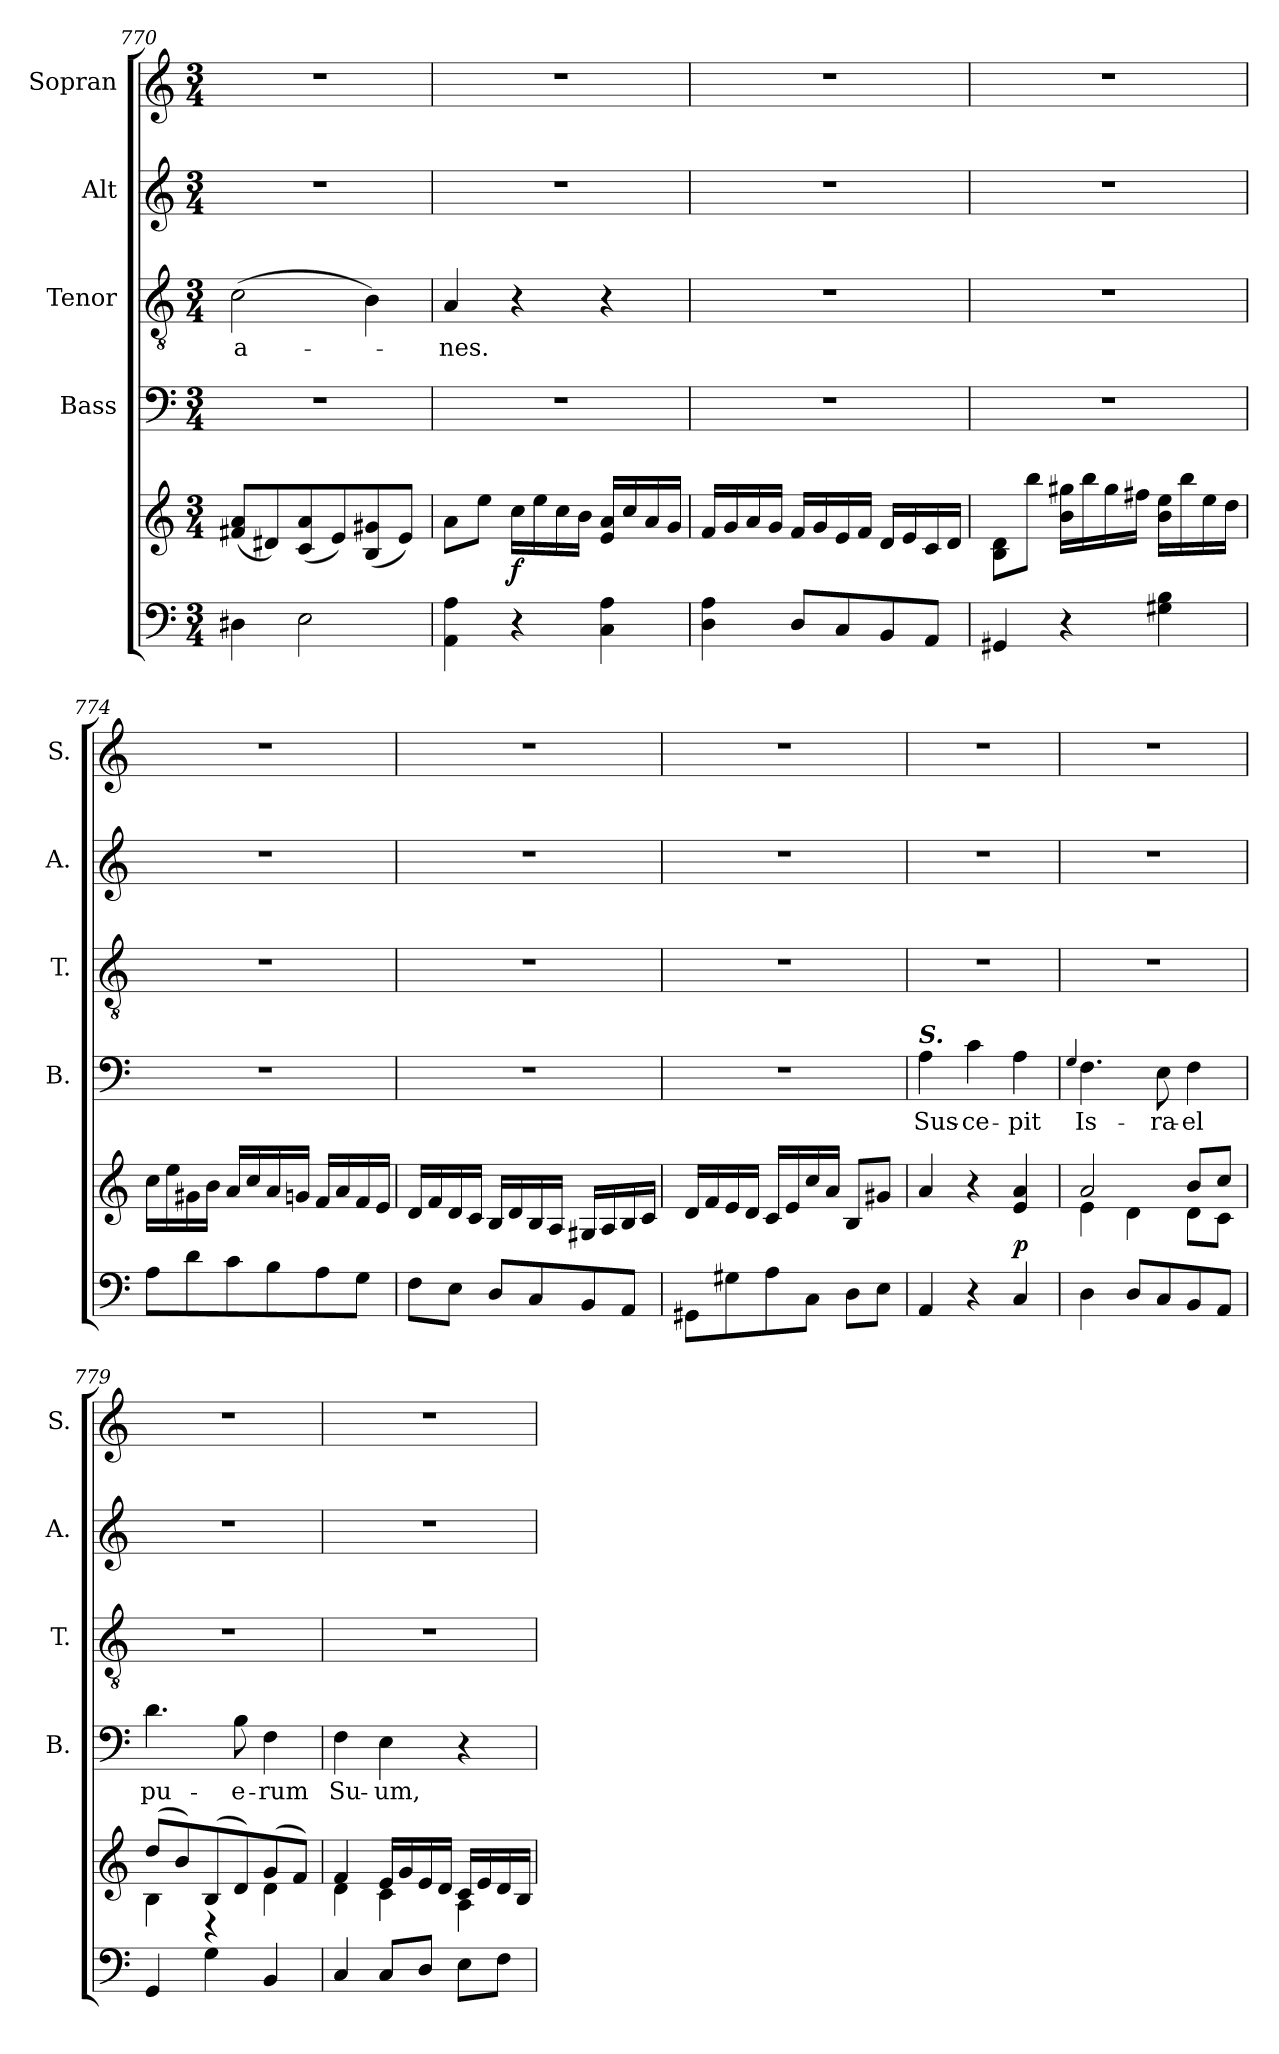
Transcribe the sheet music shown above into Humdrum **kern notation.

**kern	**kern	**dynam	**kern	**text	**kern	**text	**kern	**kern
*part5	*part5	*part5	*part4	*part4	*part3	*part3	*part2	*part1
*staff6	*staff5	*staff5/6	*staff4	*staff4	*staff3	*staff3	*staff2	*staff1
*	*	*	*I"Bass	*	*I"Tenor	*	*I"Alt	*I"Sopran
*	*	*	*I'B.	*	*I'T.	*	*I'A.	*I'S.
*clefF4	*clefG2	*	*clefF4	*	*clefGv2	*	*clefG2	*clefG2
*k[]	*k[]	*	*k[]	*	*k[]	*	*k[]	*k[]
*C:	*C:	*	*C:	*	*C:	*	*C:	*C:
*M3/4	*M3/4	*	*M3/4	*	*M3/4	*	*M3/4	*M3/4
=770	=770	=770	=770	=770	=770	=770	=770	=770
!	!	!	!	!	!	!LO:LY:b	!	!
4D#X\	(<8f#X/ 8a/L	.	2.r	.	(>2c\	-a-	2.r	2.r
.	8d#X/)	.	.	.	.	.	.	.
2E\	(<8c/ 8a/	.	.	.	.	.	.	.
.	8e/)	.	.	.	.	.	.	.
.	(<8B/ 8g#X/	.	.	.	4B\)	.	.	.
.	8e/J)	.	.	.	.	.	.	.
=771	=771	=771	=771	=771	=771	=771	=771	=771
!	!	!	!	!	!	!LO:LY:b	!	!
4AA\ 4A\	8a\L	.	2.r	.	4A/	-nes.	2.r	2.r
.	8ee\J	.	.	.	.	.	.	.
!	!	!LO:DY:b	!	!	!	!	!	!
4r	16cc\LL	f	.	.	4r	.	.	.
.	16ee\	.	.	.	.	.	.	.
.	16cc\	.	.	.	.	.	.	.
.	16b\JJ	.	.	.	.	.	.	.
4C\ 4A\	16e/ 16a/LL	.	.	.	4r	.	.	.
.	16cc/	.	.	.	.	.	.	.
.	16a/	.	.	.	.	.	.	.
.	16g/JJ	.	.	.	.	.	.	.
!!LO:PB:g=z
=772	=772	=772	=772	=772	=772	=772	=772	=772
4D\ 4A\	16f/LL	.	2.r	.	2.r	.	2.r	2.r
.	16g/	.	.	.	.	.	.	.
.	16a/	.	.	.	.	.	.	.
.	16g/JJ	.	.	.	.	.	.	.
8D/L	16f/LL	.	.	.	.	.	.	.
.	16g/	.	.	.	.	.	.	.
8C/	16e/	.	.	.	.	.	.	.
.	16f/JJ	.	.	.	.	.	.	.
8BB/	16d/LL	.	.	.	.	.	.	.
.	16e/	.	.	.	.	.	.	.
8AA/J	16c/	.	.	.	.	.	.	.
.	16d/JJ	.	.	.	.	.	.	.
=773	=773	=773	=773	=773	=773	=773	=773	=773
4GG#X/	8B\ 8d\L	.	2.r	.	2.r	.	2.r	2.r
.	8bb\J	.	.	.	.	.	.	.
4r	16b\ 16gg#X\LL	.	.	.	.	.	.	.
.	16bb\	.	.	.	.	.	.	.
.	16gg#\	.	.	.	.	.	.	.
.	16ff#X\JJ	.	.	.	.	.	.	.
4G#X\ 4B\	16b\ 16ee\LL	.	.	.	.	.	.	.
.	16bb\	.	.	.	.	.	.	.
.	16ee\	.	.	.	.	.	.	.
.	16dd\JJ	.	.	.	.	.	.	.
=774	=774	=774	=774	=774	=774	=774	=774	=774
8A\L	16cc\LL	.	2.r	.	2.r	.	2.r	2.r
.	16ee\	.	.	.	.	.	.	.
8d\	16g#X\	.	.	.	.	.	.	.
.	16b\JJ	.	.	.	.	.	.	.
8c\	16a/LL	.	.	.	.	.	.	.
.	16cc/	.	.	.	.	.	.	.
8B\	16a/	.	.	.	.	.	.	.
.	16gn/JJ	.	.	.	.	.	.	.
8A\	16f/LL	.	.	.	.	.	.	.
.	16a/	.	.	.	.	.	.	.
8G\J	16f/	.	.	.	.	.	.	.
.	16e/JJ	.	.	.	.	.	.	.
=775	=775	=775	=775	=775	=775	=775	=775	=775
8F\L	16d/LL	.	2.r	.	2.r	.	2.r	2.r
.	16f/	.	.	.	.	.	.	.
8E\J	16d/	.	.	.	.	.	.	.
.	16c/JJ	.	.	.	.	.	.	.
8D/L	16B/LL	.	.	.	.	.	.	.
.	16d/	.	.	.	.	.	.	.
8C/	16B/	.	.	.	.	.	.	.
.	16A/JJ	.	.	.	.	.	.	.
8BB/	16G#X/LL	.	.	.	.	.	.	.
.	16A/	.	.	.	.	.	.	.
8AA/J	16B/	.	.	.	.	.	.	.
.	16c/JJ	.	.	.	.	.	.	.
!!LO:LB:g=z
=776	=776	=776	=776	=776	=776	=776	=776	=776
8GG#X\L	16d/LL	.	2.r	.	2.r	.	2.r	2.r
.	16f/	.	.	.	.	.	.	.
8G#X\	16e/	.	.	.	.	.	.	.
.	16d/JJ	.	.	.	.	.	.	.
8A\	16c/LL	.	.	.	.	.	.	.
.	16e/	.	.	.	.	.	.	.
8C\J	16cc/	.	.	.	.	.	.	.
.	16a/JJ	.	.	.	.	.	.	.
8D\L	8B/L	.	.	.	.	.	.	.
8E\J	8g#X/J	.	.	.	.	.	.	.
=777	=777	=777	=777	=777	=777	=777	=777	=777
!	!	!	!LO:TX:a:Bi:t=S.	!	!	!	!	!
!	!	!	!	!LO:LY:b	!	!	!	!
4AA/	4a/	.	4A\	Sus-	2.r	.	2.r	2.r
!	!	!	!	!LO:LY:b	!	!	!	!
4r	4r	.	4c\	-ce-	.	.	.	.
!	!	!LO:DY:a=2	!	!LO:LY:b	!	!	!	!
4C/	4e/ 4a/	p	4A\	-pit	.	.	.	.
=778	=778	=778	=778	=778	=778	=778	=778	=778
.	.	.	4qqG/	.	.	.	.	.
*	*^	*	*	*	*	*	*	*
!	!	!	!	!	!LO:LY:b	!	!	!	!
4D\	2a/	4e\	.	4.F\	Is-	2.r	.	2.r	2.r
8D/L	.	4d\	.	.	.	.	.	.	.
!	!	!	!	!	!LO:LY:b	!	!	!	!
8C/	.	.	.	8E\	-ra-	.	.	.	.
!	!	!	!	!	!LO:LY:b	!	!	!	!
8BB/	8b/L	8d\L	.	4F\	-el	.	.	.	.
8AA/J	8cc/J	8c\J	.	.	.	.	.	.	.
=779	=779	=779	=779	=779	=779	=779	=779	=779	=779
!	!	!	!	!	!LO:LY:b	!	!	!	!
4GG/	(>8dd/L	4B\	.	4.d\	pu-	2.r	.	2.r	2.r
.	8b/)	.	.	.	.	.	.	.	.
4G\	(>8B/	4rD	.	.	.	.	.	.	.
!	!	!	!	!	!LO:LY:b	!	!	!	!
.	8d/)	.	.	8B\	-e-	.	.	.	.
!	!	!	!	!	!LO:LY:b	!	!	!	!
4BB/	(>8g/	4d\	.	4F\	-rum	.	.	.	.
.	8f/J)	.	.	.	.	.	.	.	.
=780	=780	=780	=780	=780	=780	=780	=780	=780	=780
!	!	!	!	!	!LO:LY:b	!	!	!	!
4C/	4f/	4d\	.	4F\	Su-	2.r	.	2.r	2.r
!	!	!	!	!	!LO:LY:b	!	!	!	!
8C/L	16e/LL	4c\	.	4E\	-um,	.	.	.	.
.	16g/	.	.	.	.	.	.	.	.
8D/J	16e/	.	.	.	.	.	.	.	.
.	16d/JJ	.	.	.	.	.	.	.	.
8E\L	16c/LL	4A\	.	4r	.	.	.	.	.
.	16e/	.	.	.	.	.	.	.	.
8F\J	16d/	.	.	.	.	.	.	.	.
.	16B/JJ	.	.	.	.	.	.	.	.
*	*v	*v	*	*	*	*	*	*	*
=	=	=	=	=	=	=	=	=
*-	*-	*-	*-	*-	*-	*-	*-	*-
